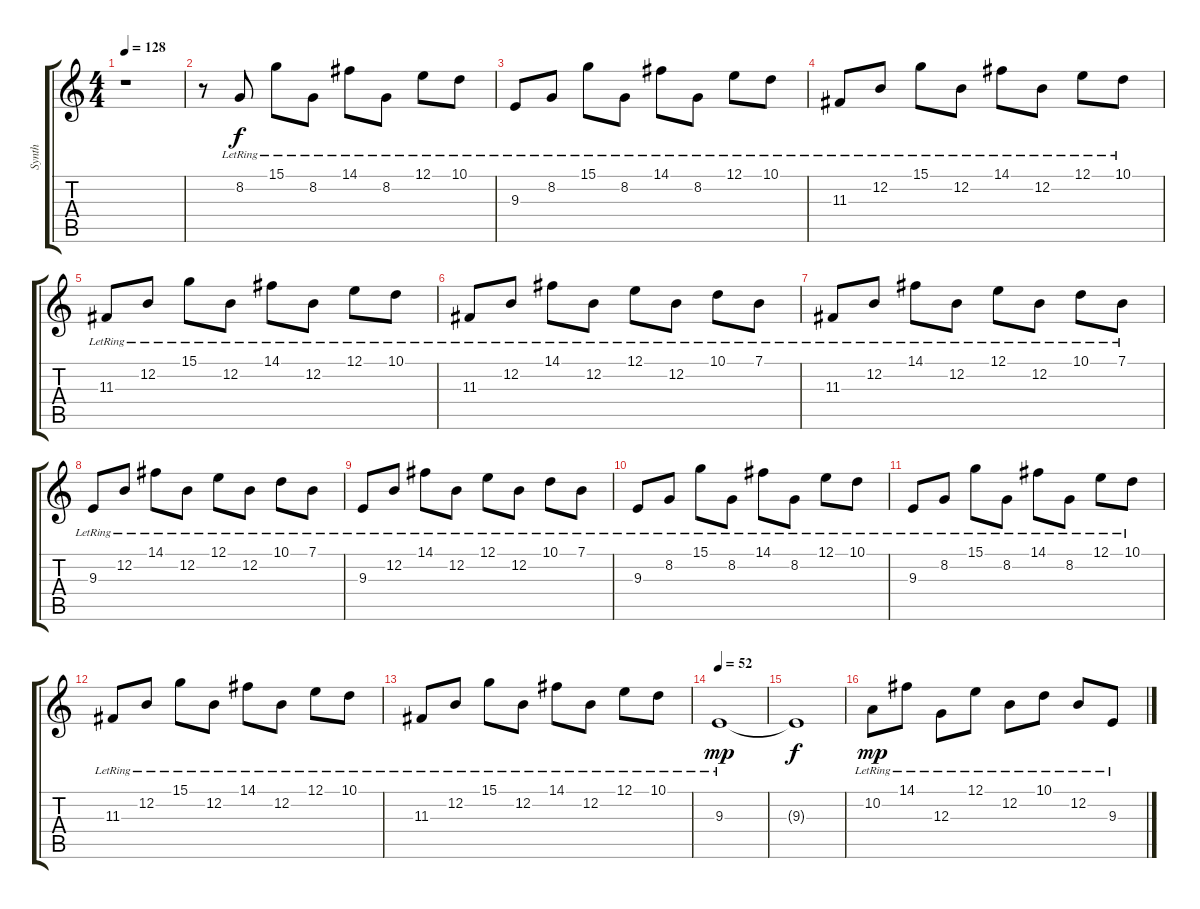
\track ("Synth" "Synth") {instrument lead3calliope}
\staff {score tabs}
\tuning (E4 B3 G3 D3 A2 E2) {hide}
\ts (4 4)
\tempo 128
\clef g2
\ks c
r.1{dy mp} |
r.8{volume 14 balance 10 instrument brightacousticpiano} 8.2{lr}.8{dy f} 15.1{lr}.8 8.2{lr}.8 14.1{lr}.8 8.2{lr}.8 12.1{lr}.8 10.1{lr}.8 |
9.3{lr}.8 8.2{lr}.8 15.1{lr}.8 8.2{lr}.8 14.1{lr}.8 8.2{lr}.8 12.1{lr}.8 10.1{lr}.8 |
11.3{lr}.8 12.2{lr}.8 15.1{lr}.8 12.2{lr}.8 14.1{lr}.8 12.2{lr}.8 12.1{lr}.8 10.1{lr}.8 |
11.3{lr}.8 12.2{lr}.8 15.1{lr}.8 12.2{lr}.8 14.1{lr}.8 12.2{lr}.8 12.1{lr}.8 10.1{lr}.8 |
11.3{lr}.8 12.2{lr}.8 14.1{lr}.8 12.2{lr}.8 12.1{lr}.8 12.2{lr}.8 10.1{lr}.8 7.1{lr}.8 |
11.3{lr}.8 12.2{lr}.8 14.1{lr}.8 12.2{lr}.8 12.1{lr}.8 12.2{lr}.8 10.1{lr}.8 7.1{lr}.8 |
9.3{lr}.8 12.2{lr}.8 14.1{lr}.8 12.2{lr}.8 12.1{lr}.8 12.2{lr}.8 10.1{lr}.8 7.1{lr}.8 |
9.3{lr}.8 12.2{lr}.8 14.1{lr}.8 12.2{lr}.8 12.1{lr}.8 12.2{lr}.8 10.1{lr}.8 7.1{lr}.8 |
9.3{lr}.8 8.2{lr}.8 15.1{lr}.8 8.2{lr}.8 14.1{lr}.8 8.2{lr}.8 12.1{lr}.8 10.1{lr}.8 |
9.3{lr}.8 8.2{lr}.8 15.1{lr}.8 8.2{lr}.8 14.1{lr}.8 8.2{lr}.8 12.1{lr}.8 10.1{lr}.8 |
11.3{lr}.8 12.2{lr}.8 15.1{lr}.8 12.2{lr}.8 14.1{lr}.8 12.2{lr}.8 12.1{lr}.8 10.1{lr}.8 |
11.3{lr}.8 12.2{lr}.8 15.1{lr}.8 12.2{lr}.8 14.1{lr}.8 12.2{lr}.8 12.1{lr}.8 10.1{lr}.8 |
\tempo 52
9.3{lr}.1{dy mp} |
9.3{t}.1{dy f} |
10.2{lr}.8{dy mp} 14.1{lr}.8 12.3{lr}.8 12.1{lr}.8 12.2{lr}.8 10.1{lr}.8 12.2{lr}.8{volume 0} 9.3{lr}.8
